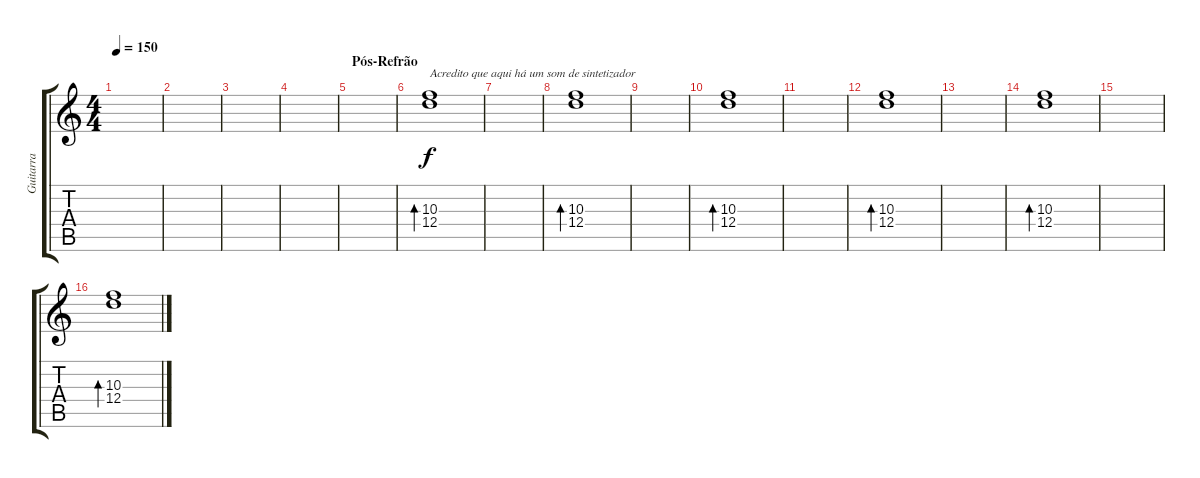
\track ("Guitarra" "Guitarra") {instrument electricguitarclean}
\staff {score tabs}
\tuning (E4 B3 G3 D3 A2 E2) {hide}
\ts (4 4)
\tempo 150
\clef g2
\ks c
|
|
|
|
\section ("" "Pós-Refrão")
|
(10.3 12.4).1{bd 480 txt "Acredito que aqui há um som de sintetizador"} |
|
(10.3 12.4).1{bd 480} |
|
(10.3 12.4).1{bd 480} |
|
(10.3 12.4).1{bd 480} |
|
(10.3 12.4).1{bd 480} |
|
(10.3 12.4).1{bd 480}
